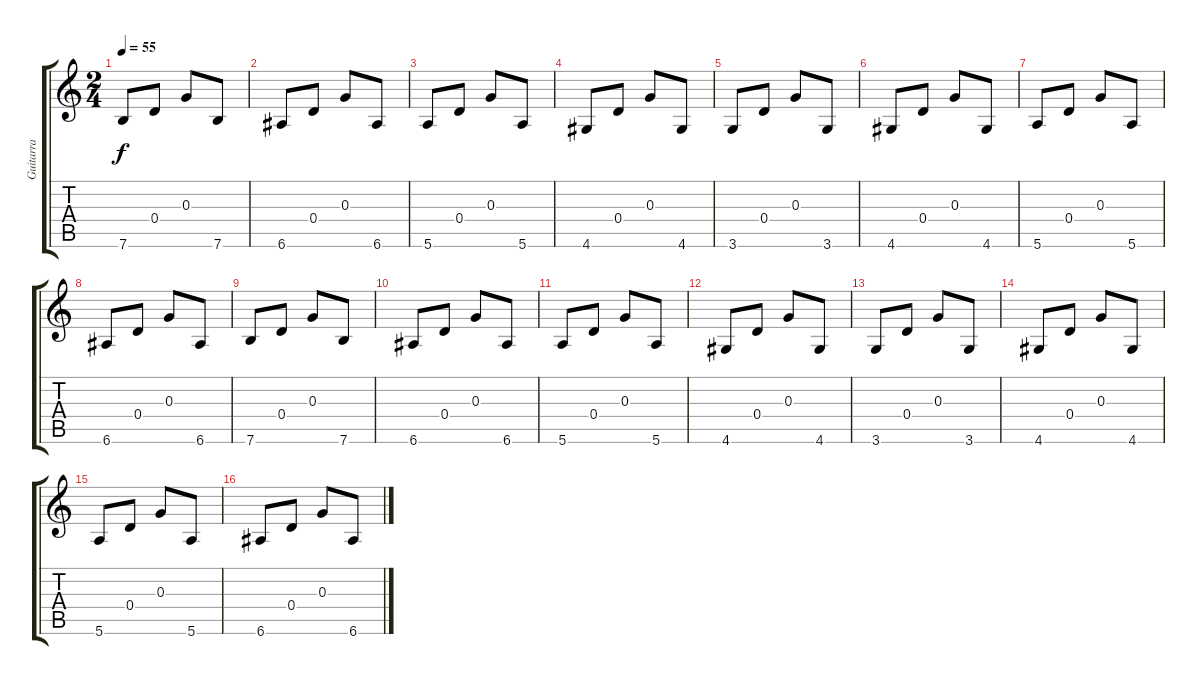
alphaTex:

\track ("Guitarra" "Guitarra") {instrument acousticbass}
\staff {score tabs}
\tuning (E4 B3 G3 D3 A2 E2) {hide}
\ts (2 4)
\tempo 55
\clef g2
\ks c
7.6.8{dy f instrument acousticbass} 0.4.8 0.3.8 7.6.8 |
6.6.8 0.4.8 0.3.8 6.6.8 |
5.6.8 0.4.8 0.3.8 5.6.8 |
4.6.8 0.4.8 0.3.8 4.6.8 |
3.6.8 0.4.8 0.3.8 3.6.8 |
4.6.8 0.4.8 0.3.8 4.6.8 |
5.6.8 0.4.8 0.3.8 5.6.8 |
6.6.8 0.4.8 0.3.8 6.6.8 |
7.6.8 0.4.8 0.3.8 7.6.8 |
6.6.8 0.4.8 0.3.8 6.6.8 |
5.6.8 0.4.8 0.3.8 5.6.8 |
4.6.8 0.4.8 0.3.8 4.6.8 |
3.6.8 0.4.8 0.3.8 3.6.8 |
4.6.8 0.4.8 0.3.8 4.6.8 |
5.6.8 0.4.8 0.3.8 5.6.8 |
6.6.8 0.4.8 0.3.8 6.6{ss}.8
